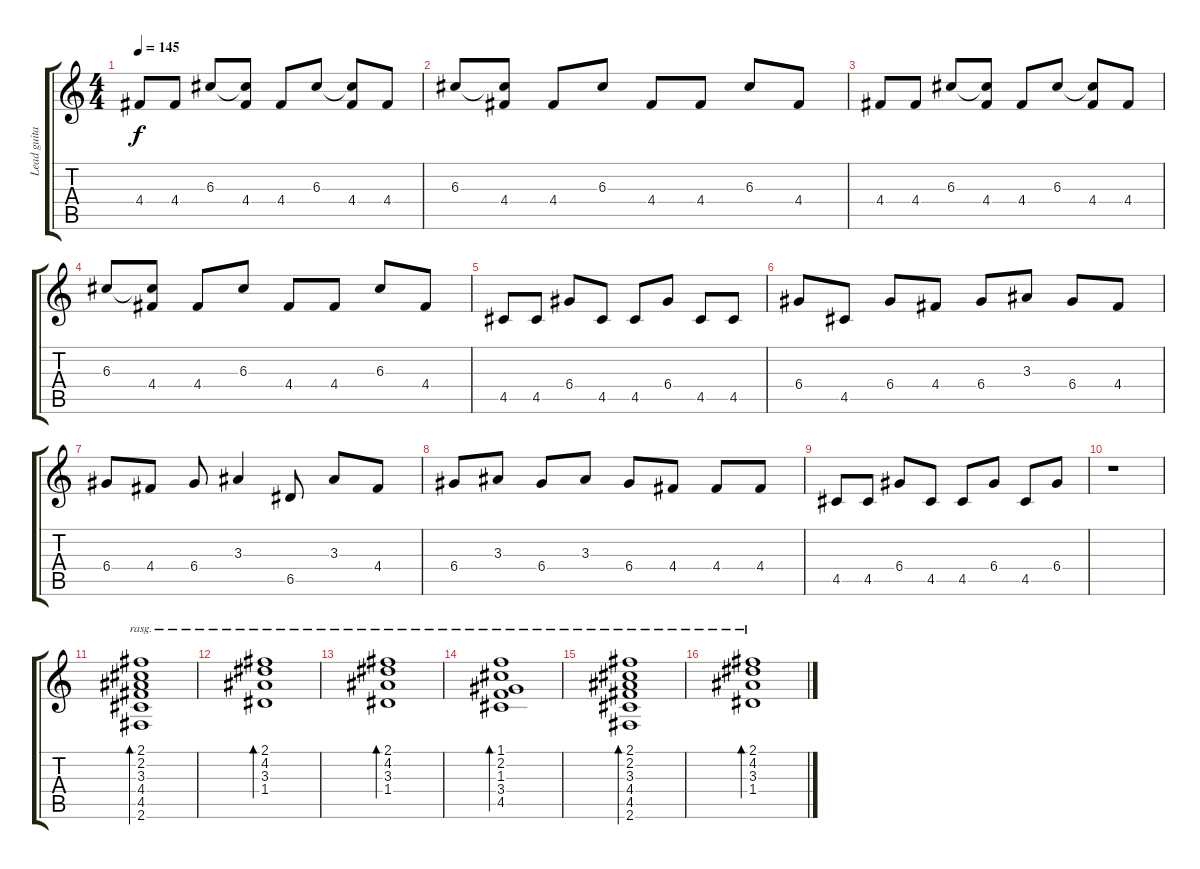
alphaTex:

\track ("Lead guitar" "Lead guita") {instrument electricguitarclean}
\staff {score tabs}
\tuning (E4 B3 G3 D3 A2 E2) {hide}
\ts (4 4)
\tempo 145
\clef g2
\ks c
4.4.8{dy f} 4.4.8 6.3.8 (6.3{t} 4.4).8 4.4.8 6.3.8 (6.3{t} 4.4).8 4.4.8 |
6.3.8 (6.3{t} 4.4).8 4.4.8 6.3.8 4.4.8 4.4.8 6.3.8 4.4.8 |
4.4.8 4.4.8 6.3.8 (6.3{t} 4.4).8 4.4.8 6.3.8 (6.3{t} 4.4).8 4.4.8 |
6.3.8 (6.3{t} 4.4).8 4.4.8 6.3.8 4.4.8 4.4.8 6.3.8 4.4.8 |
4.5.8 4.5.8 6.4.8 4.5.8 4.5.8 6.4.8 4.5.8 4.5.8 |
6.4.8 4.5.8 6.4.8 4.4.8 6.4.8 3.3.8 6.4.8 4.4.8 |
6.4.8 4.4.8 6.4.8 3.3.4 6.5.8 3.3.8 4.4.8 |
6.4.8 3.3.8 6.4.8 3.3.8 6.4.8 4.4.8 4.4.8 4.4.8 |
4.5.8 4.5.8 6.4.8 4.5.8 4.5.8 6.4.8 4.5.8 6.4.8 |
r.1 |
(2.1 2.2 3.3 4.4 4.5 2.6).1{bd 240 rasg ii} |
(2.1 4.2 3.3 1.4).1{bd 120 rasg ii} |
(2.1 4.2 3.3 1.4).1{bd 120 rasg ii} |
(1.1 2.2 1.3 3.4 4.5).1{bd 120 rasg ii} |
(2.1 2.2 3.3 4.4 4.5 2.6).1{bd 120 rasg ii} |
(2.1 4.2 3.3 1.4).1{bd 120 rasg ii}
